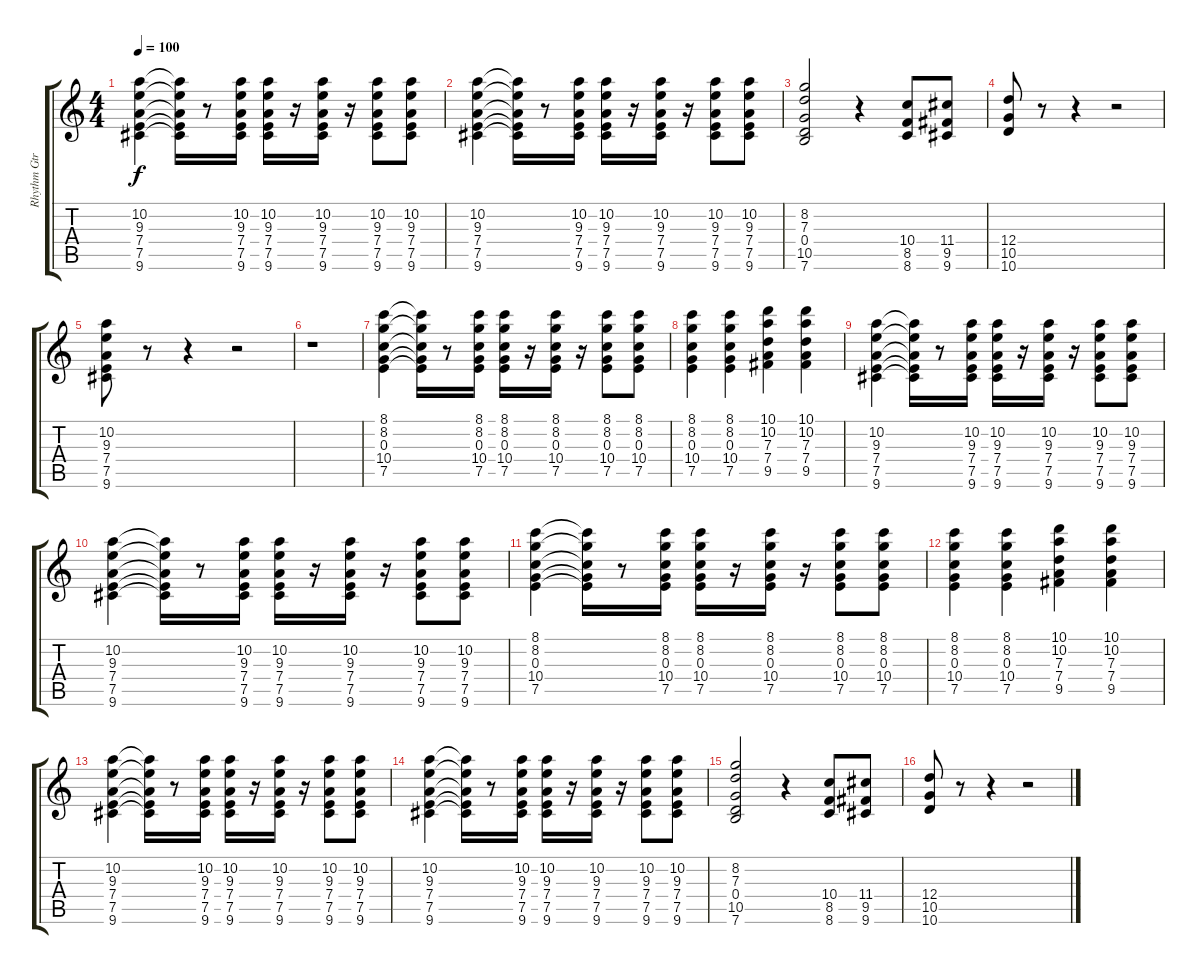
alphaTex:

\track ("Rhythm Gtr" "Rhythm Gtr") {instrument acousticguitarsteel}
\staff {score tabs}
\tuning (E4 B3 G3 D3 A2 E2) {hide}
\ts (4 4)
\tempo 100
\clef g2
\ks c
(10.2 9.3 7.4 7.5 9.6).4{dy f} (10.2{t} 9.3{t} 7.4{t} 7.5{t} 9.6{t}).16 r.8 (10.2 9.3 7.4 7.5 9.6).16 (10.2 9.3 7.4 7.5 9.6).16 r.16 (10.2 9.3 7.4 7.5 9.6).16 r.16 (10.2 9.3 7.4 7.5 9.6).8 (10.2 9.3 7.4 7.5 9.6).8 |
(10.2 9.3 7.4 7.5 9.6).4 (10.2{t} 9.3{t} 7.4{t} 7.5{t} 9.6{t}).16 r.8 (10.2 9.3 7.4 7.5 9.6).16 (10.2 9.3 7.4 7.5 9.6).16 r.16 (10.2 9.3 7.4 7.5 9.6).16 r.16 (10.2 9.3 7.4 7.5 9.6).8 (10.2 9.3 7.4 7.5 9.6).8 |
(8.2 7.3 0.4 10.5 7.6).2 r.4 (10.4 8.5 8.6).8 (11.4 9.5 9.6).8 |
(12.4 10.5 10.6).8 r.8 r.4 r.2 |
(10.2 9.3 7.4 7.5 9.6).8 r.8 r.4 r.2 |
r.1 |
(8.1 8.2 0.3 10.4 7.5).4 (8.1{t} 8.2{t} 0.3{t} 10.4{t} 7.5{t}).16 r.8 (8.1 8.2 0.3 10.4 7.5).16 (8.1 8.2 0.3 10.4 7.5).16 r.16 (8.1 8.2 0.3 10.4 7.5).16 r.16 (8.1 8.2 0.3 10.4 7.5).8 (8.1 8.2 0.3 10.4 7.5).8 |
(8.1 8.2 0.3 10.4 7.5).4 (8.1 8.2 0.3 10.4 7.5).4 (10.1 10.2 7.3 7.4 9.5).4 (10.1 10.2 7.3 7.4 9.5).4 |
(10.2 9.3 7.4 7.5 9.6).4 (10.2{t} 9.3{t} 7.4{t} 7.5{t} 9.6{t}).16 r.8 (10.2 9.3 7.4 7.5 9.6).16 (10.2 9.3 7.4 7.5 9.6).16 r.16 (10.2 9.3 7.4 7.5 9.6).16 r.16 (10.2 9.3 7.4 7.5 9.6).8 (10.2 9.3 7.4 7.5 9.6).8 |
(10.2 9.3 7.4 7.5 9.6).4 (10.2{t} 9.3{t} 7.4{t} 7.5{t} 9.6{t}).16 r.8 (10.2 9.3 7.4 7.5 9.6).16 (10.2 9.3 7.4 7.5 9.6).16 r.16 (10.2 9.3 7.4 7.5 9.6).16 r.16 (10.2 9.3 7.4 7.5 9.6).8 (10.2 9.3 7.4 7.5 9.6).8 |
(8.1 8.2 0.3 10.4 7.5).4 (8.1{t} 8.2{t} 0.3{t} 10.4{t} 7.5{t}).16 r.8 (8.1 8.2 0.3 10.4 7.5).16 (8.1 8.2 0.3 10.4 7.5).16 r.16 (8.1 8.2 0.3 10.4 7.5).16 r.16 (8.1 8.2 0.3 10.4 7.5).8 (8.1 8.2 0.3 10.4 7.5).8 |
(8.1 8.2 0.3 10.4 7.5).4 (8.1 8.2 0.3 10.4 7.5).4 (10.1 10.2 7.3 7.4 9.5).4 (10.1 10.2 7.3 7.4 9.5).4 |
(10.2 9.3 7.4 7.5 9.6).4 (10.2{t} 9.3{t} 7.4{t} 7.5{t} 9.6{t}).16 r.8 (10.2 9.3 7.4 7.5 9.6).16 (10.2 9.3 7.4 7.5 9.6).16 r.16 (10.2 9.3 7.4 7.5 9.6).16 r.16 (10.2 9.3 7.4 7.5 9.6).8 (10.2 9.3 7.4 7.5 9.6).8 |
(10.2 9.3 7.4 7.5 9.6).4 (10.2{t} 9.3{t} 7.4{t} 7.5{t} 9.6{t}).16 r.8 (10.2 9.3 7.4 7.5 9.6).16 (10.2 9.3 7.4 7.5 9.6).16 r.16 (10.2 9.3 7.4 7.5 9.6).16 r.16 (10.2 9.3 7.4 7.5 9.6).8 (10.2 9.3 7.4 7.5 9.6).8 |
(8.2 7.3 0.4 10.5 7.6).2 r.4 (10.4 8.5 8.6).8 (11.4 9.5 9.6).8 |
(12.4 10.5 10.6).8 r.8 r.4 r.2
